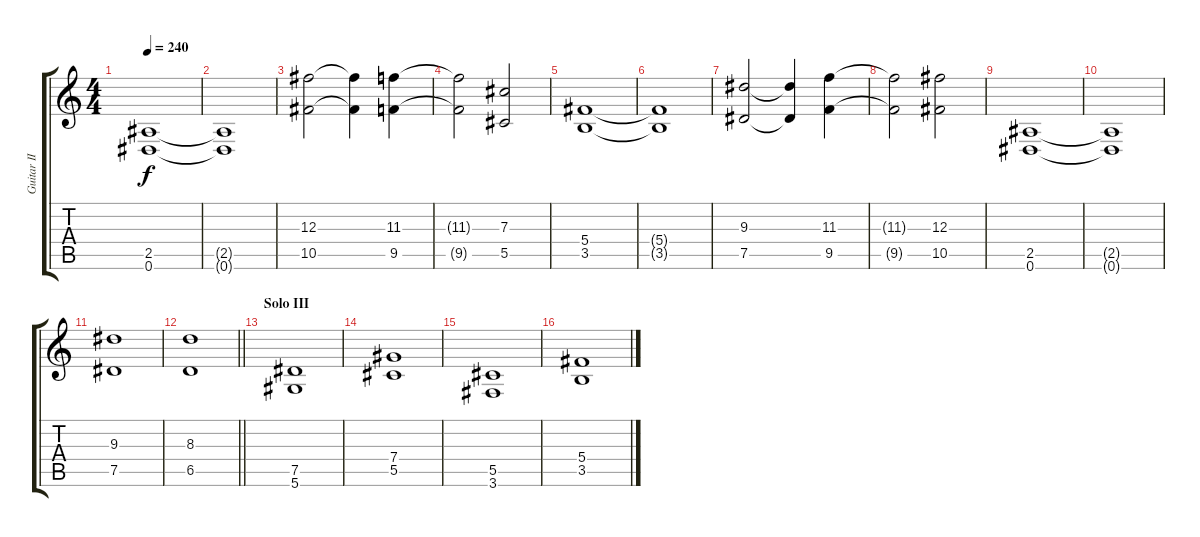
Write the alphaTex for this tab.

\track ("Guitar II" "Guitar II") {instrument overdrivenguitar}
\staff {score tabs}
\tuning (Eb4 Bb3 Gb3 Db3 Ab2 Eb2) {hide}
\ts (4 4)
\tempo 240
\clef g2
\ks c
(2.5 0.6).1{dy f} |
(2.5{t} 0.6{t}).1 |
(12.3 10.5).2 (12.3{t} 10.5{t}).4 (11.3 9.5).4 |
(11.3{t} 9.5{t}).2 (7.3 5.5).2 |
(5.4 3.5).1 |
(5.4{t} 3.5{t}).1 |
(9.3 7.5).2 (9.3{t} 7.5{t}).4 (11.3 9.5).4 |
(11.3{t} 9.5{t}).2 (12.3 10.5).2 |
(2.5 0.6).1 |
(2.5{t} 0.6{t}).1 |
(9.3 7.5).1 |
\barLineRight lightlight
(8.3 6.5).1 |
\section ("" "Solo III")
(7.5 5.6).1 |
(7.4 5.5).1 |
(5.5 3.6).1 |
(5.4 3.5).1
